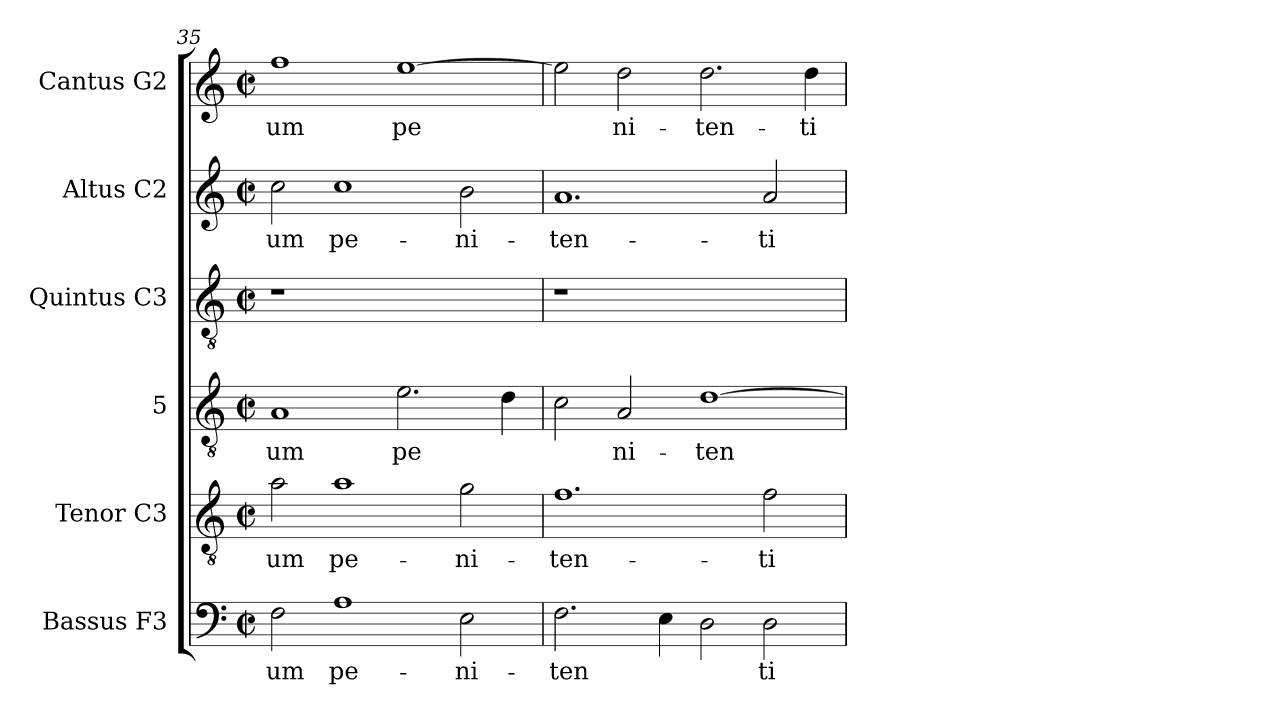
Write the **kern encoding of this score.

**kern	**text	**kern	**text	**kern	**text	**kern	**kern	**text	**kern	**text
*part6	*part6	*part5	*part5	*part4	*part4	*part3	*part2	*part2	*part1	*part1
*staff6	*staff6	*staff5	*staff5	*staff4	*staff4	*staff3	*staff2	*staff2	*staff1	*staff1
*I"Bassus  F3	*	*I"Tenor  C3	*	*I"5	*	*I"Quintus  C3	*I"Altus  C2	*	*I"Cantus  G2	*
*I'B	*	*I'T	*	*	*	*	*I'A	*	*I'C	*
*clefF4	*	*clefGv2	*	*clefGv2	*	*clefGv2	*clefG2	*	*clefG2	*
*k[]	*	*k[]	*	*k[]	*	*k[]	*k[]	*	*k[]	*
*C:	*	*C:	*	*C:	*	*C:	*C:	*	*C:	*
*M2/2	*	*M2/2	*	*M2/2	*	*M2/2	*M2/2	*	*M2/2	*
*met(c|)	*	*met(c|)	*	*met(c|)	*	*met(c|)	*met(c|)	*	*met(c|)	*
=35	=35	=35	=35	=35	=35	=35	=35	=35	=35	=35
!	!LO:LY:b:cj	!	!LO:LY:b:cj	!	!LO:LY:b:cj	!	!	!LO:LY:b:cj	!	!LO:LY:b:cj
2F\	-um	2a\	-um	1A	-um	1r	2cc\	-um	1ff	-um
!	!LO:LY:b:cj	!	!LO:LY:b:cj	!	!	!	!	!LO:LY:b:cj	!	!
1A	pe-	1a	pe-	.	.	.	1cc	pe-	.	.
!	!	!	!	!	!LO:LY:b:cj	!	!	!	!	!LO:LY:b:cj
.	.	.	.	2.e\	pe-	1ryy	.	.	[>1ee	pe-
!	!LO:LY:b:cj	!	!LO:LY:b:cj	!	!	!	!	!LO:LY:b:cj	!	!
2E\	-ni-	2g\	-ni-	.	.	.	2b\	-ni-	.	.
!	!	!	!	!	!LO:LY:b:cj	!	!	!	!	!
.	.	.	.	4d\	--	.	.	.	.	.
=36	=36	=36	=36	=36	=36	=36	=36	=36	=36	=36
!	!LO:LY:b:cj	!	!LO:LY:b:cj	!	!LO:LY:b:cj	!	!	!LO:LY:b:cj	!	!LO:LY:b:cj
2.F\	-ten-	1.f	-ten-	2c\	--	1r	1.a	-ten-	2ee\]	--
!	!	!	!	!	!LO:LY:b:cj	!	!	!	!	!LO:LY:b:cj
.	.	.	.	2A/	-ni-	.	.	.	2dd\	-ni-
!	!LO:LY:b:cj	!	!	!	!	!	!	!	!	!
4E\	--	.	.	.	.	.	.	.	.	.
!	!LO:LY:b:cj	!	!	!	!LO:LY:b:cj	!	!	!	!	!LO:LY:b:cj
2D\	--	.	.	[>1d	-ten-	1ryy	.	.	2.dd\	-ten-
!	!LO:LY:b:cj	!	!LO:LY:b:cj	!	!	!	!	!LO:LY:b:cj	!	!
2D\	-ti-	2f\	-ti-	.	.	.	2a/	-ti-	.	.
!	!	!	!	!	!	!	!	!	!	!LO:LY:b:cj
.	.	.	.	.	.	.	.	.	4dd\	-ti-
=	=	=	=	=	=	=	=	=	=	=
*-	*-	*-	*-	*-	*-	*-	*-	*-	*-	*-
